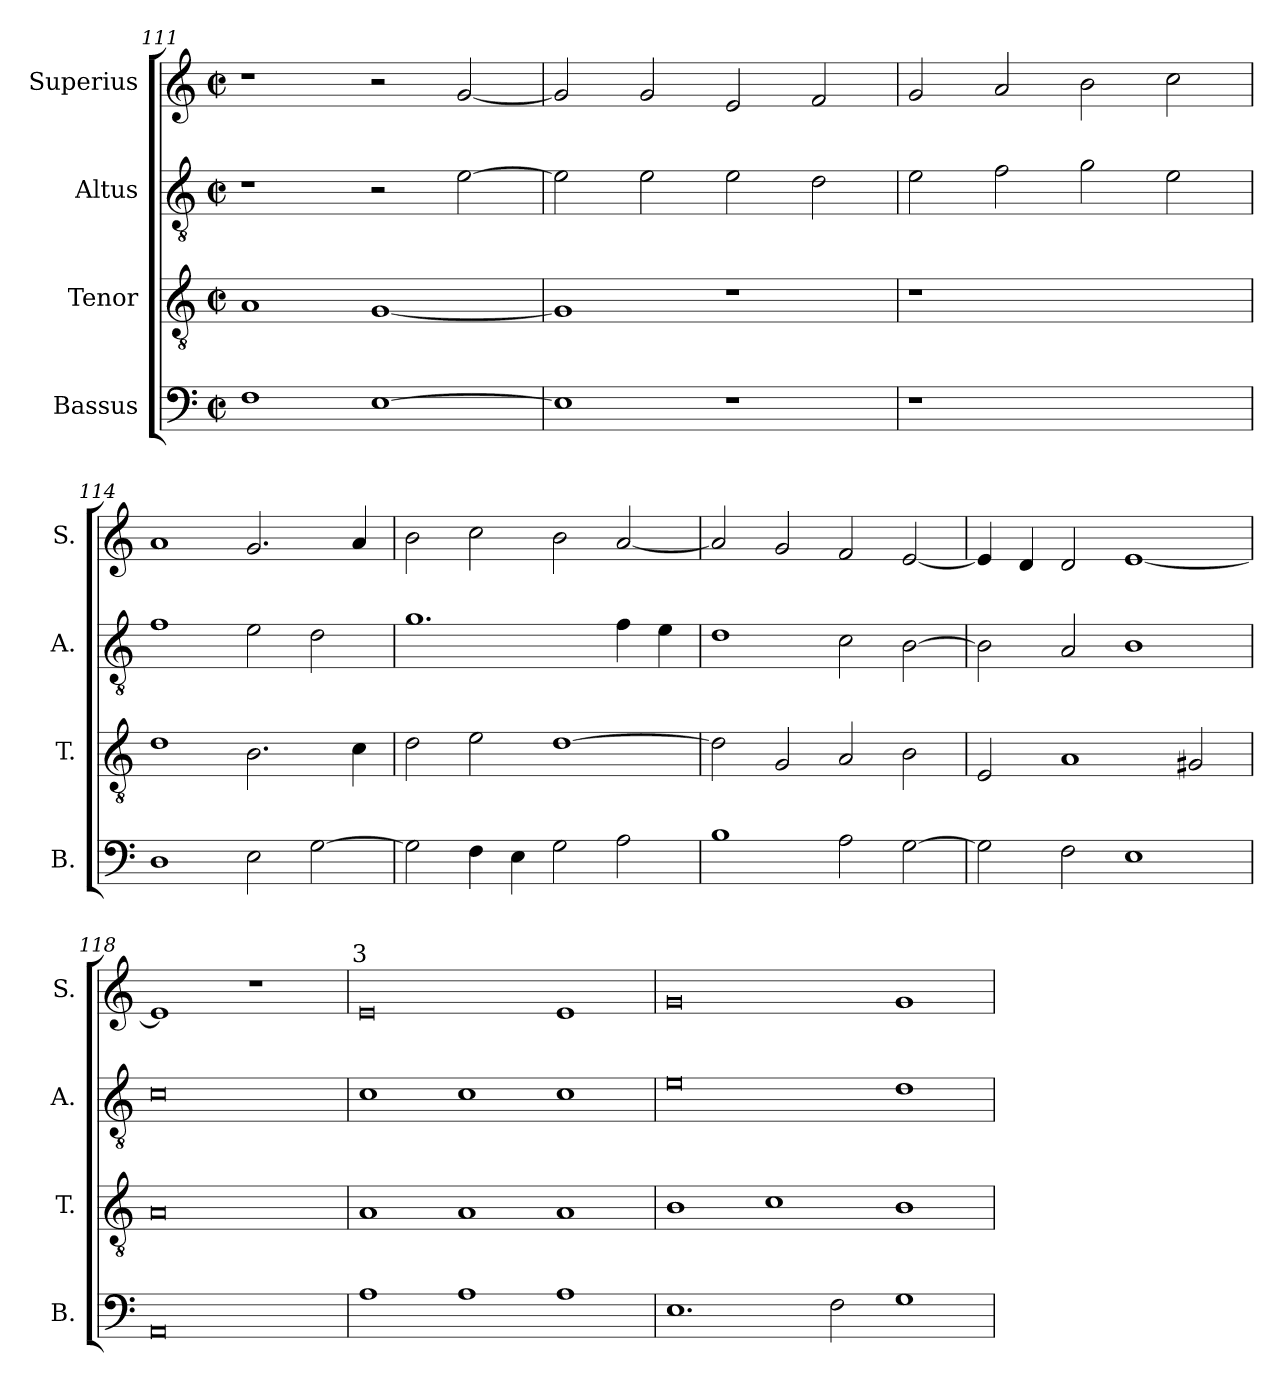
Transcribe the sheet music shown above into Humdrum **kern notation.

**kern	**kern	**kern	**kern
*part4	*part3	*part2	*part1
*staff4	*staff3	*staff2	*staff1
*I"Bassus	*I"Tenor	*I"Altus	*I"Superius
*I'B.	*I'T.	*I'A.	*I'S.
!!LO:PB:g=z
*clefF4	*clefGv2	*clefGv2	*clefG2
*	*ITrd7c12	*ITrd7c12	*
*k[]	*k[]	*k[]	*k[]
*C:	*C:	*C:	*C:
*M2/2	*M2/2	*M2/2	*M2/2
*met(c|)	*met(c|)	*met(c|)	*met(c|)
=111	=111	=111	=111
1Fi	1AAi	1r	1r
[>1Ei	[<1GGi	2r	2r
.	.	[>2Ei\	[<2gi/
=112	=112	=112	=112
1Ei]	1GGi]	2Ei\]	2gi/]
.	.	2Ei\	2gi/
1r	1r	2Ei\	2ei/
.	.	2Di\	2fi/
=113	=113	=113	=113
!LO:N:vis=1	!LO:N:vis=1	!	!
1r	1r	2Ei\	2gi/
.	.	2Fi\	2ai/
1ryy	1ryy	2Gi\	2bi\
.	.	2Ei\	2cci\
=114	=114	=114	=114
1Di	1Di	1Fi	1ai
2Ei\	2.BBi\	2Ei\	2.gi/
[>2Gi\	.	2Di\	.
.	4Ci\	.	4ai/
=115	=115	=115	=115
2Gi\]	2Di\	1.Gi	2bi\
4Fi\	2Ei\	.	2cci\
4Ei\	.	.	.
2Gi\	[>1Di	.	2bi\
2Ai\	.	4Fi\	[<2ai/
.	.	4Ei\	.
!!LO:LB:g=z
=116	=116	=116	=116
1Bi	2Di\]	1Di	2ai/]
.	2GGi/	.	2gi/
2Ai\	2AAi/	2Ci\	2fi/
[>2Gi\	2BBi\	[>2BBi\	[<2ei/
=117	=117	=117	=117
2Gi\]	2EEi/	2BBi\]	4ei/]
.	.	.	4di/
2Fi\	1AAi	2AAi/	2di/
1Ei	.	1BBi	[<1ei
.	2GG#Xi/	.	.
=118	=118	=118	=118
0AAi	0AAi	0Ci	1ei]
.	.	.	1r
=119	=119	=119	=119
!	!	!	!LO:TX:cj:t=3
1Ai	1AAi	1Ci	0ei
1Ai	1AAi	1Ci	.
1Ai	1AAi	1Ci	1ei
=120	=120	=120	=120
1.Ei	1BBi	0Ei	0gi
.	1Ci	.	.
2Fi\	.	.	.
1Gi	1BBi	1Di	1gi
=	=	=	=
*-	*-	*-	*-
